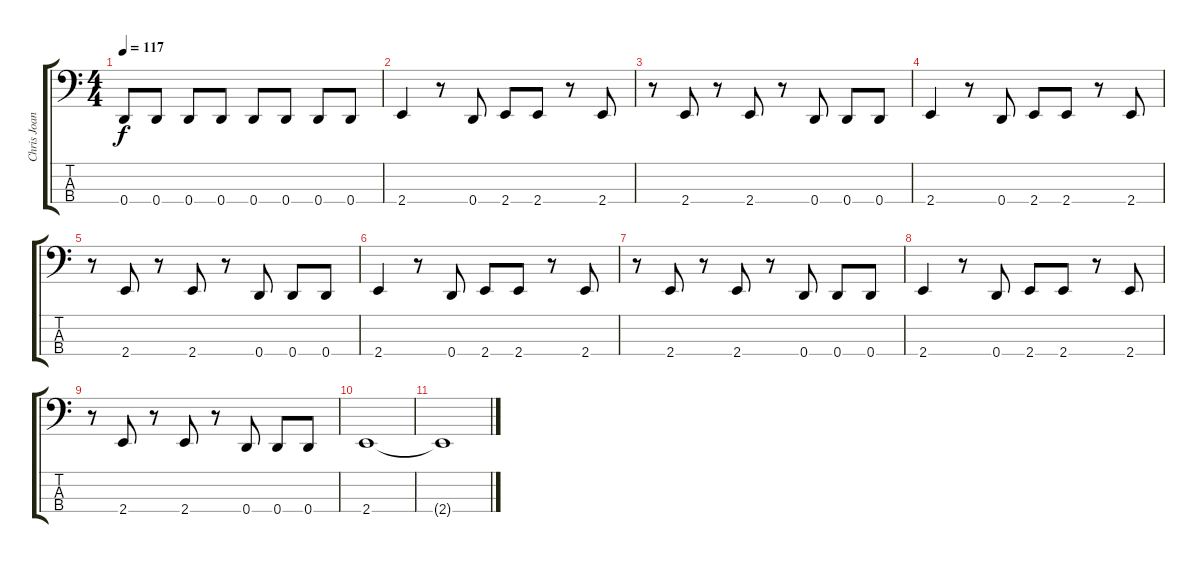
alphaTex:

\track ("Chris Joannou" "Chris Joan") {instrument electricbasspick}
\staff {score tabs}
\tuning (G2 D2 A1 D1) {hide}
\ts (4 4)
\tempo 117
\clef f4
\ks c
0.4.8{dy f} 0.4.8 0.4.8 0.4.8 0.4.8 0.4.8 0.4.8 0.4.8 |
2.4.4 r.8 0.4.8 2.4.8 2.4.8 r.8 2.4.8 |
r.8 2.4.8 r.8 2.4.8 r.8 0.4.8 0.4.8 0.4.8 |
2.4.4 r.8 0.4.8 2.4.8 2.4.8 r.8 2.4.8 |
r.8 2.4.8 r.8 2.4.8 r.8 0.4.8 0.4.8 0.4.8 |
2.4.4 r.8 0.4.8 2.4.8 2.4.8 r.8 2.4.8 |
r.8 2.4.8 r.8 2.4.8 r.8 0.4.8 0.4.8 0.4.8 |
2.4.4 r.8 0.4.8 2.4.8 2.4.8 r.8 2.4.8 |
r.8 2.4.8 r.8 2.4.8 r.8 0.4.8 0.4.8 0.4.8 |
2.4.1 |
2.4{t}.1
